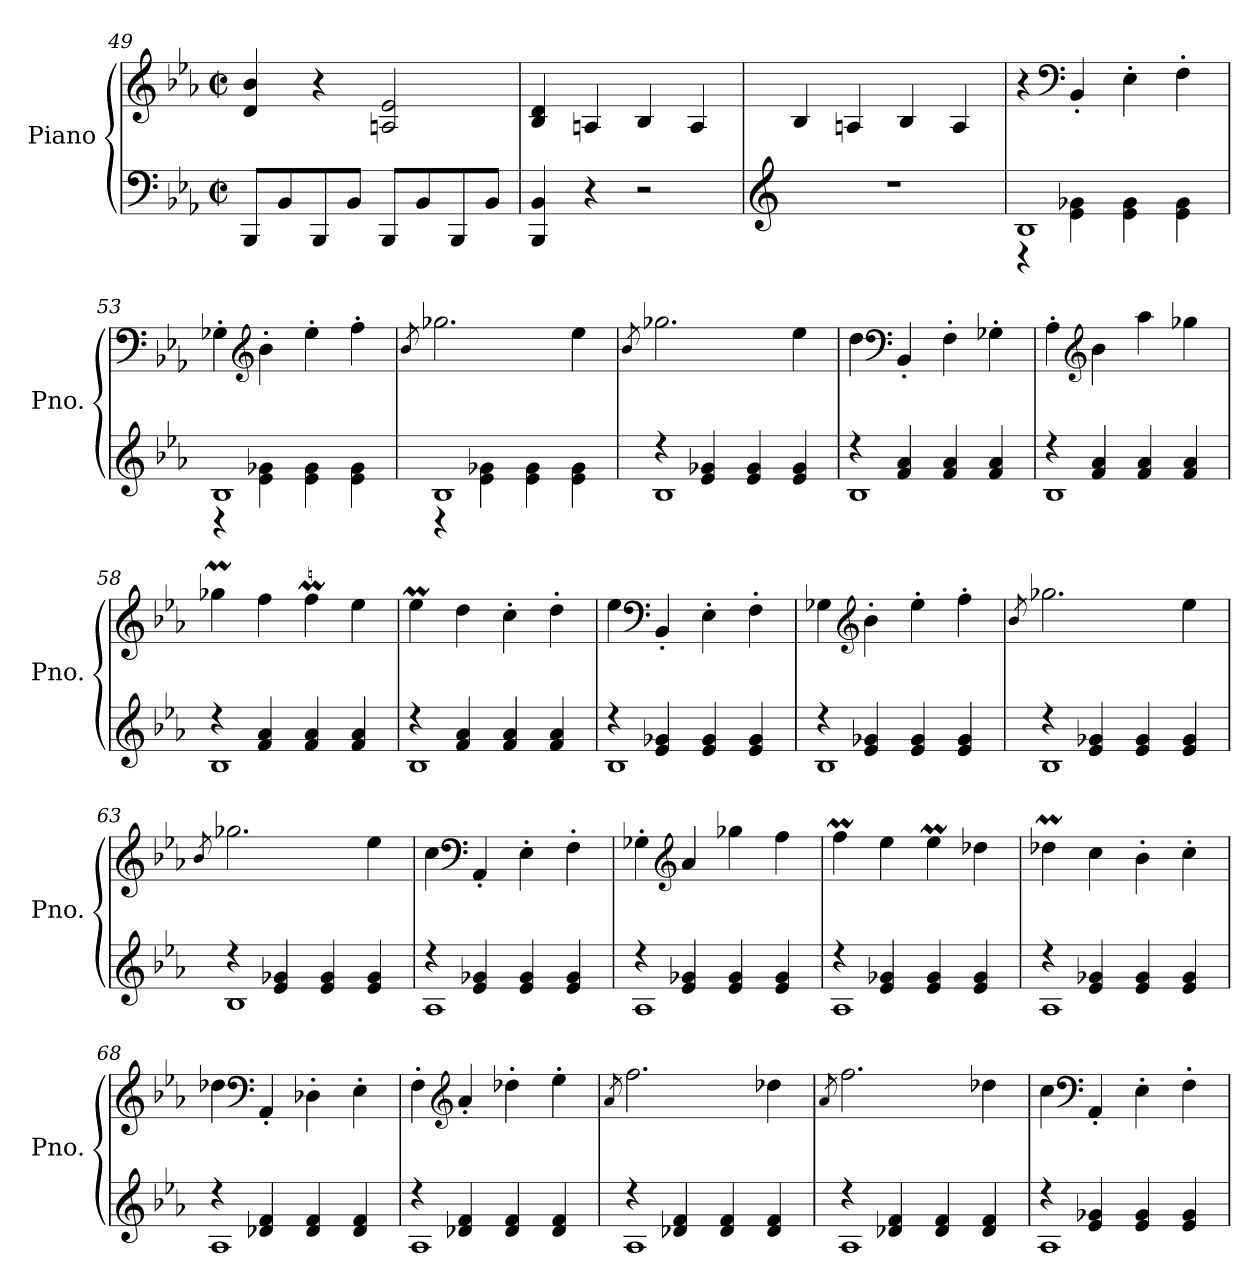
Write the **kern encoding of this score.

**kern	**kern
*part1	*part1
*staff2	*staff1
*I"Piano	*
*I'Pno.	*
*clefF4	*clefG2
*k[b-e-a-]	*k[b-e-a-]
*M2/2	*M2/2
*met(c|)	*met(c|)
=49	=49
8BBB-/L	4d/ 4b-/
8BB-/	.
8BBB-/	4r
8BB-/J	.
8BBB-/L	2An/ 2e-/
8BB-/	.
8BBB-/	.
8BB-/J	.
=50	=50
4BBB-/ 4BB-/	4B-/ 4d/
4r	4An/
2r	4B-/
.	4A/
=51	=51
*clefG2	*
1r	4B-/
.	4An/
.	4B-/
.	4A/
=52	=52
*^	*
1B-	4r	4r
*	*	*clefF4
.	4e-\ 4g-X\	4BB-'/
.	4e-\ 4g-\	4E-'\
.	4e-\ 4g-\	4F'\
!!LO:LB:g=z
=53	=53	=53
1B-	4r	4G-X'\
*	*	*clefG2
.	4e-\ 4g-X\	4b-'\
.	4e-\ 4g-\	4ee-'\
.	4e-\ 4g-\	4ff'\
=54	=54	=54
.	.	8qb-/
1B-	4r	2.gg-X\
.	4e-\ 4g-X\	.
.	4e-\ 4g-\	.
.	4e-\ 4g-\	4ee-\
=55	=55	=55
.	.	8qb-/
4r	1B-	2.gg-X\
4e-/ 4g-X/	.	.
4e-/ 4g-/	.	.
4e-/ 4g-/	.	4ee-\
=56	=56	=56
4r	1B-	4dd\
*	*	*clefF4
4f/ 4a-/	.	4BB-'/
4f/ 4a-/	.	4F'\
4f/ 4a-/	.	4G-X'\
=57	=57	=57
4r	1B-	4A-'\
*	*	*clefG2
4f/ 4a-/	.	4b-\
4f/ 4a-/	.	4aa-\
4f/ 4a-/	.	4gg-X\
=58	=58	=58
4r	1B-	4gg-XM\
4f/ 4a-/	.	4ff\
4f/ 4a-/	.	4ffM\
4f/ 4a-/	.	4ee-\
=59	=59	=59
4r	1B-	4ee-M\
4f/ 4a-/	.	4dd\
4f/ 4a-/	.	4cc'\
4f/ 4a-/	.	4dd'\
!!LO:PB:g=z
=60	=60	=60
4r	1B-	4ee-\
*	*	*clefF4
4e-/ 4g-X/	.	4BB-'/
4e-/ 4g-/	.	4E-'\
4e-/ 4g-/	.	4F'\
=61	=61	=61
4r	1B-	4G-X\
*	*	*clefG2
4e-/ 4g-X/	.	4b-'\
4e-/ 4g-/	.	4ee-'\
4e-/ 4g-/	.	4ff'\
=62	=62	=62
.	.	8qb-/
4r	1B-	2.gg-X\
4e-/ 4g-X/	.	.
4e-/ 4g-/	.	.
4e-/ 4g-/	.	4ee-\
=63	=63	=63
.	.	8qb-/
4r	1B-	2.gg-X\
4e-/ 4g-X/	.	.
4e-/ 4g-/	.	.
4e-/ 4g-/	.	4ee-\
=64	=64	=64
4r	1A-	4cc\
*	*	*clefF4
4e-/ 4g-X/	.	4AA-'/
4e-/ 4g-/	.	4E-'\
4e-/ 4g-/	.	4F'\
=65	=65	=65
4r	1A-	4G-X'\
*	*	*clefG2
4e-/ 4g-X/	.	4a-/
4e-/ 4g-/	.	4gg-X\
4e-/ 4g-/	.	4ff\
!!LO:LB:g=z
=66	=66	=66
4r	1A-	4ffM\
4e-/ 4g-X/	.	4ee-\
4e-/ 4g-/	.	4ee-M\
4e-/ 4g-/	.	4dd-X\
=67	=67	=67
4r	1A-	4dd-XM\
4e-/ 4g-X/	.	4cc\
4e-/ 4g-/	.	4b-'\
4e-/ 4g-/	.	4cc'\
=68	=68	=68
4r	1A-	4dd-X\
*	*	*clefF4
4d-X/ 4f/	.	4AA-'/
4d-/ 4f/	.	4D-X'\
4d-/ 4f/	.	4E-'\
=69	=69	=69
4r	1A-	4F'\
*	*	*clefG2
4d-X/ 4f/	.	4a-'/
4d-/ 4f/	.	4dd-X'\
4d-/ 4f/	.	4ee-'\
=70	=70	=70
.	.	8qa-/
4r	1A-	2.ff\
4d-X/ 4f/	.	.
4d-/ 4f/	.	.
4d-/ 4f/	.	4dd-X\
=71	=71	=71
.	.	8qa-/
4r	1A-	2.ff\
4d-X/ 4f/	.	.
4d-/ 4f/	.	.
4d-/ 4f/	.	4dd-X\
!!LO:LB:g=z
=72	=72	=72
4r	1A-	4cc\
*	*	*clefF4
4e-/ 4g-X/	.	4AA-'/
4e-/ 4g-/	.	4E-'\
4e-/ 4g-/	.	4F'\
*v	*v	*
=	=
*-	*-
